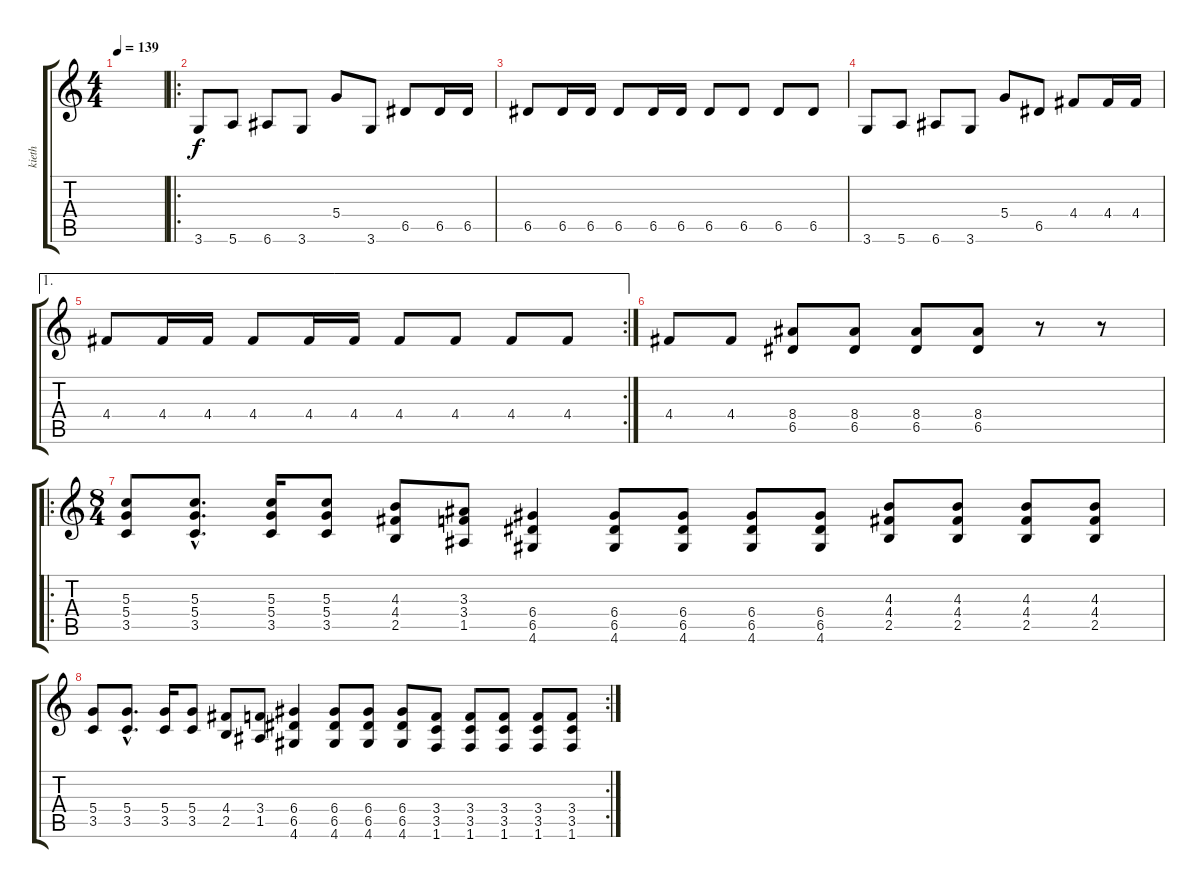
\track ("kieth" "kieth") {instrument distortionguitar}
\staff {score tabs}
\tuning (E4 B3 G3 D3 A2 E2) {hide}
\ts (4 4)
\tempo 139
\clef g2
\ks c
|
\ro
3.6.8 5.6.8 6.6.8 3.6.8 5.4.8 3.6.8 6.5.8 6.5.16 6.5.16 |
6.5.8 6.5.16 6.5.16 6.5.8 6.5.16 6.5.16 6.5.8 6.5.8 6.5.8 6.5.8 |
3.6.8 5.6.8 6.6.8 3.6.8 5.4.8 6.5.8 4.4.8 4.4.16 4.4.16 |
\ae 1
\rc 2
4.4.8 4.4.16 4.4.16 4.4.8 4.4.16 4.4.16 4.4.8 4.4.8 4.4.8 4.4.8 |
4.4.8 4.4.8 (8.4 6.5).8 (8.4 6.5).8 (8.4 6.5).8 (8.4 6.5).8 r.8 r.8 |
\ro
\ts (8 4)
(5.3 5.4 3.5).8 (5.3{hac} 5.4{hac} 3.5{hac}).8{d} (5.3 5.4 3.5).16 (5.3 5.4 3.5).8 (4.3 4.4 2.5).8 (3.3 3.4 1.5).8 (6.4 6.5 4.6).4 (6.4 6.5 4.6).8 (6.4 6.5 4.6).8 (6.4 6.5 4.6).8 (6.4 6.5 4.6).8 (4.3 4.4 2.5).8 (4.3 4.4 2.5).8 (4.3 4.4 2.5).8 (4.3 4.4 2.5).8 |
\rc 2
(5.4 3.5).8 (5.4{hac} 3.5{hac}).8{d} (5.4 3.5).16 (5.4 3.5).8 (4.4 2.5).8 (3.4 1.5).8 (6.4 6.5 4.6).4 (6.4 6.5 4.6).8 (6.4 6.5 4.6).8 (6.4 6.5 4.6).8 (3.4 3.5 1.6).8 (3.4 3.5 1.6).8 (3.4 3.5 1.6).8 (3.4 3.5 1.6).8 (3.4 3.5 1.6).8
